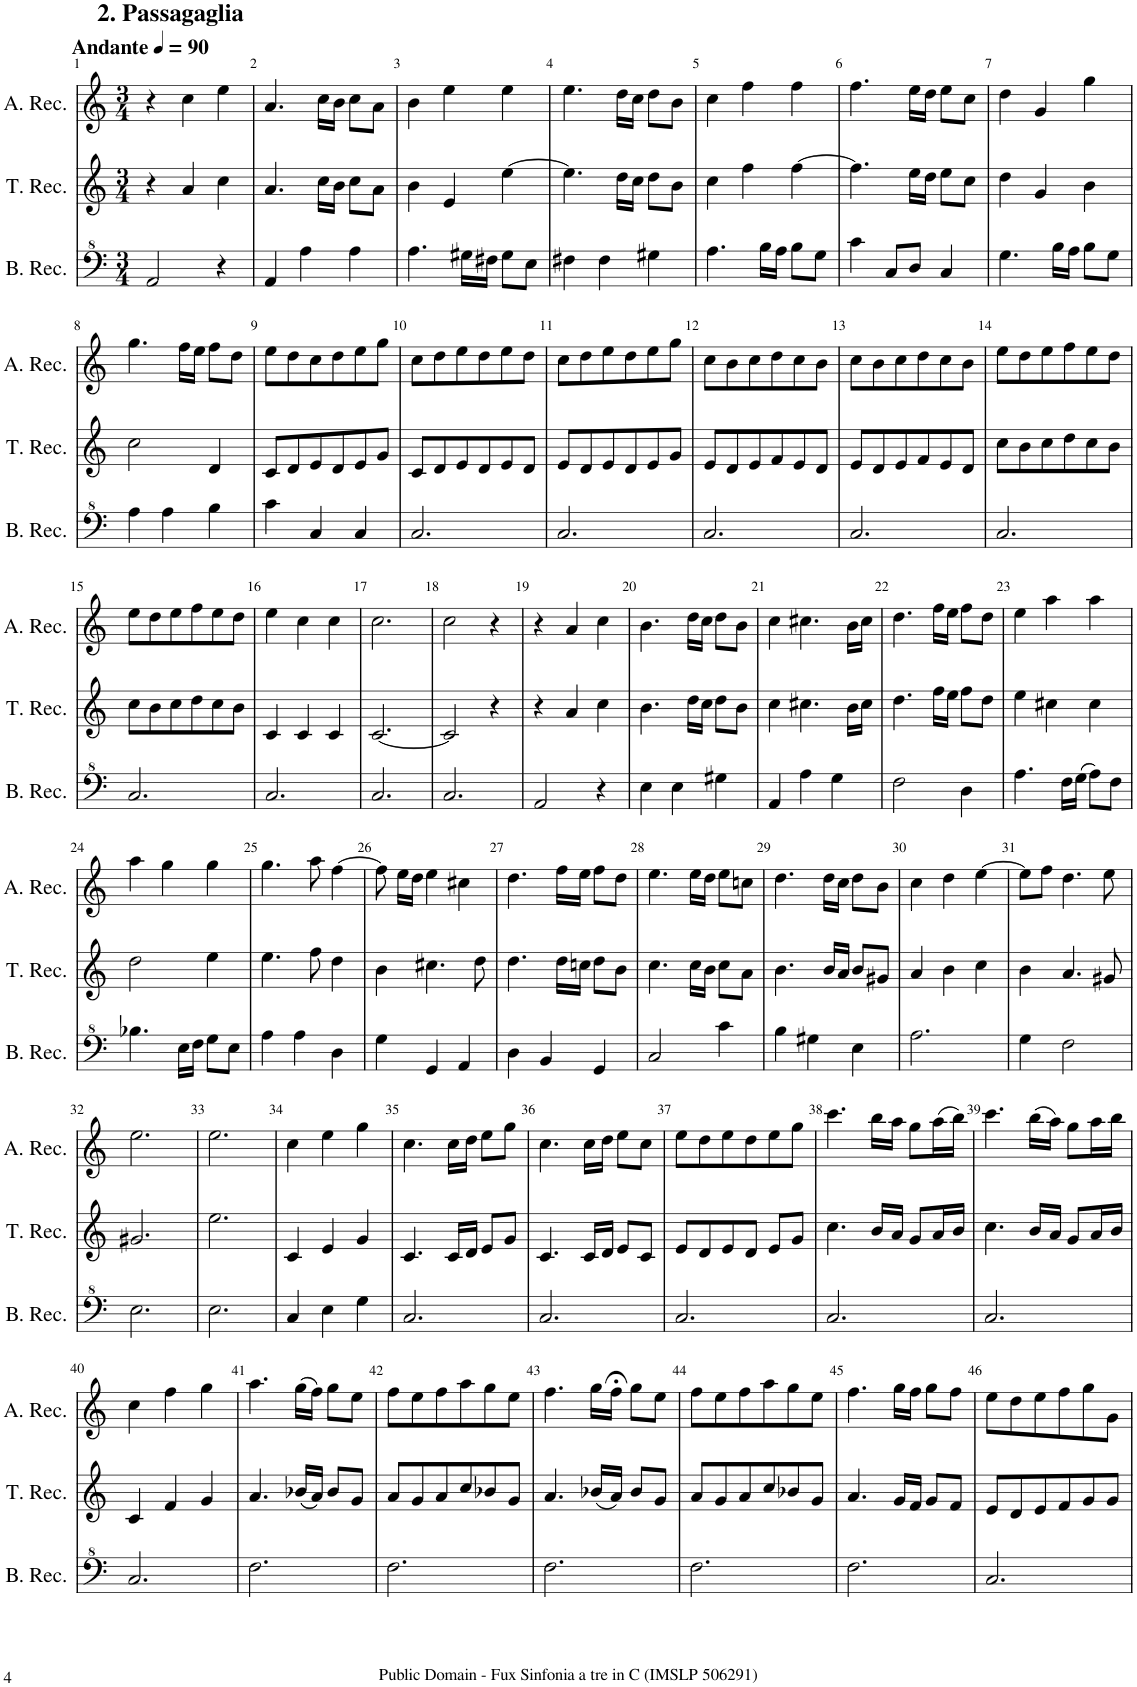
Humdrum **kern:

**kern	**kern	**kern
*part3	*part2	*part1
*staff3	*staff2	*staff1
*I"Bass Recorder	*I"Tenor Recorder	*I"Alto Recorder
*I'B. Rec.	*I'T. Rec.	*I'A. Rec.
!!LO:PB:g=z
*clefF^4	*clefG2	*clefG2
*k[]	*k[]	*k[]
*M3/4	*M3/4	*M3/4
*MM90	*MM90	*MM90
!!LO:REH:place=s1:a:B:cj:enc=none:fs=14:t=2. Passagaglia
=1	=1	=1
!	!	!LO:TX:a:B:t=Andante
2A/	4r	4r
.	4a/	4cc\
4r	4cc\	4ee\
=2	=2	=2
4A/	4.a/	4.a/
4a\	.	.
.	16cc\LL	16cc\LL
.	16b\JJ	16b\JJ
4a\	8cc\L	8cc\L
.	8a\J	8a\J
=3	=3	=3
4.a\	4b\	4b\
.	4e/	4ee\
16g#X\LL	.	.
16f#X\JJ	.	.
8g#\L	[4ee\	4ee\
8e\J	.	.
=4	=4	=4
4f#X\	4.ee\]	4.ee\
4f#\	.	.
.	16dd\LL	16dd\LL
.	16cc\JJ	16cc\JJ
4g#X\	8dd\L	8dd\L
.	8b\J	8b\J
=5	=5	=5
4.a\	4cc\	4cc\
.	4ff\	4ff\
16b\LL	.	.
16a\JJ	.	.
8b\L	[4ff\	4ff\
8g\J	.	.
=6	=6	=6
4cc\	4.ff\]	4.ff\
8c/L	.	.
8d/J	16ee\LL	16ee\LL
.	16dd\JJ	16dd\JJ
4c/	8ee\L	8ee\L
.	8cc\J	8cc\J
=7	=7	=7
4.g\	4dd\	4dd\
.	4g/	4g/
16b\LL	.	.
16a\JJ	.	.
8b\L	4b\	4gg\
8g\J	.	.
!!LO:LB:g=z
=8	=8	=8
4a\	2cc\	4.gg\
4a\	.	.
.	.	16ff\LL
.	.	16ee\JJ
4b\	4d/	8ff\L
.	.	8dd\J
=9	=9	=9
4cc\	8c/L	8ee\L
.	8d/	8dd\
4c/	8e/	8cc\
.	8d/	8dd\
4c/	8e/	8ee\
.	8g/J	8gg\J
=10	=10	=10
2.c/	8c/L	8cc\L
.	8d/	8dd\
.	8e/	8ee\
.	8d/	8dd\
.	8e/	8ee\
.	8d/J	8dd\J
=11	=11	=11
2.c/	8e/L	8cc\L
.	8d/	8dd\
.	8e/	8ee\
.	8d/	8dd\
.	8e/	8ee\
.	8g/J	8gg\J
=12	=12	=12
2.c/	8e/L	8cc\L
.	8d/	8b\
.	8e/	8cc\
.	8f/	8dd\
.	8e/	8cc\
.	8d/J	8b\J
=13	=13	=13
2.c/	8e/L	8cc\L
.	8d/	8b\
.	8e/	8cc\
.	8f/	8dd\
.	8e/	8cc\
.	8d/J	8b\J
=14	=14	=14
2.c/	8cc\L	8ee\L
.	8b\	8dd\
.	8cc\	8ee\
.	8dd\	8ff\
.	8cc\	8ee\
.	8b\J	8dd\J
!!LO:LB:g=z
=15	=15	=15
2.c/	8cc\L	8ee\L
.	8b\	8dd\
.	8cc\	8ee\
.	8dd\	8ff\
.	8cc\	8ee\
.	8b\J	8dd\J
=16	=16	=16
2.c/	4c/	4ee\
.	4c/	4cc\
.	4c/	4cc\
=17	=17	=17
2.c/	[2.c/	2.cc\
=18	=18	=18
2.c/	2c/]	2cc\
.	4r	4r
=19	=19	=19
2A/	4r	4r
.	4a/	4a/
4r	4cc\	4cc\
=20	=20	=20
4e\	4.b\	4.b\
4e\	.	.
.	16dd\LL	16dd\LL
.	16cc\JJ	16cc\JJ
4g#X\	8dd\L	8dd\L
.	8b\J	8b\J
=21	=21	=21
4A/	4cc\	4cc\
4a\	4.cc#X\	4.cc#X\
4g\	.	.
.	16b\LL	16b\LL
.	16cc#\JJ	16cc#\JJ
=22	=22	=22
2f\	4.dd\	4.dd\
.	16ff\LL	16ff\LL
.	16ee\JJ	16ee\JJ
4d\	8ff\L	8ff\L
.	8dd\J	8dd\J
=23	=23	=23
4.a\	4ee\	4ee\
.	4cc#X\	4aa\
16f\LL	.	.
(16g\JJ	.	.
8a\L)	4cc#\	4aa\
8f\J	.	.
!!LO:LB:g=z
=24	=24	=24
4.b-X\	2dd\	4aa\
.	.	4gg\
16e\LL	.	.
16f\JJ	.	.
8g\L	4ee\	4gg\
8e\J	.	.
=25	=25	=25
4a\	4.ee\	4.gg\
4a\	.	.
.	8ff\	8aa\
4d\	4dd\	[4ff\
=26	=26	=26
4g\	4b\	8ff\]
.	.	16ee\LL
.	.	16dd\JJ
4G/	4.cc#X\	4ee\
4A/	.	4cc#X\
.	8dd\	.
=27	=27	=27
4d\	4.dd\	4.dd\
4B/	.	.
.	16dd\LL	16ff\LL
.	16ccn\JJ	16ee\JJ
4G/	8dd\L	8ff\L
.	8b\J	8dd\J
=28	=28	=28
2c/	4.cc\	4.ee\
.	16cc\LL	16ee\LL
.	16b\JJ	16dd\JJ
4cc\	8cc\L	8ee\L
.	8a\J	8ccn\J
=29	=29	=29
4b\	4.b\	4.dd\
4g#X\	.	.
.	16b/LL	16dd\LL
.	16a/JJ	16cc\JJ
4e\	8b/L	8dd\L
.	8g#X/J	8b\J
=30	=30	=30
2.a\	4a/	4cc\
.	4b\	4dd\
.	4cc\	[4ee\
=31	=31	=31
4g\	4b\	8ee\L]
.	.	8ff\J
2f\	4.a/	4.dd\
.	8g#X/	8ee\
!!LO:LB:g=z
=32	=32	=32
2.e\	2.g#X/	2.ee\
=33	=33	=33
2.e\	2.ee\	2.ee\
=34	=34	=34
4c/	4c/	4cc\
4e\	4e/	4ee\
4g\	4g/	4gg\
=35	=35	=35
2.c/	4.c/	4.cc\
.	16c/LL	16cc\LL
.	16d/JJ	16dd\JJ
.	8e/L	8ee\L
.	8g/J	8gg\J
=36	=36	=36
2.c/	4.c/	4.cc\
.	16c/LL	16cc\LL
.	16d/JJ	16dd\JJ
.	8e/L	8ee\L
.	8c/J	8cc\J
=37	=37	=37
2.c/	8e/L	8ee\L
.	8d/	8dd\
.	8e/	8ee\
.	8d/J	8dd\
.	8e/L	8ee\
.	8g/J	8gg\J
=38	=38	=38
2.c/	4.cc\	4.ccc\
.	16b/LL	16bb\LL
.	16a/JJ	16aa\JJ
.	8g/L	8gg\L
.	16a/L	(16aa\L
.	16b/JJ	16bb\JJ)
=39	=39	=39
2.c/	4.cc\	4.ccc\
.	16b/LL	(16bb\LL
.	16a/JJ	16aa\JJ)
.	8g/L	8gg\L
.	16a/L	16aa\L
.	16b/JJ	16bb\JJ
!!LO:LB:g=z
=40	=40	=40
2.c/	4c/	4cc\
.	4f/	4ff\
.	4g/	4gg\
=41	=41	=41
2.f\	4.a/	4.aa\
.	(16b-X/LL	(16gg\LL
.	16a/JJ)	16ff\JJ)
.	8b-/L	8gg\L
.	8g/J	8ee\J
=42	=42	=42
2.f\	8a/L	8ff\L
.	8g/	8ee\
.	8a/	8ff\
.	8cc/	8aa\
.	8b-X/	8gg\
.	8g/J	8ee\J
=43	=43	=43
2.f\	4.a/	4.ff\
.	(16b-X/LL	16gg\LL
.	16a/JJ)	16ff;<\JJ
.	8b-/L	8gg\L
.	8g/J	8ee\J
=44	=44	=44
2.f\	8a/L	8ff\L
.	8g/	8ee\
.	8a/	8ff\
.	8cc/	8aa\
.	8b-X/	8gg\
.	8g/J	8ee\J
=45	=45	=45
2.f\	4.a/	4.ff\
.	16g/LL	16gg\LL
.	16f/JJ	16ff\JJ
.	8g/L	8gg\L
.	8f/J	8ff\J
=46	=46	=46
2.c/	8e/L	8ee\L
.	8d/	8dd\
.	8e/	8ee\
.	8f/	8ff\
.	8g/	8gg\
.	8g/J	8g\J
=	=	=
*-	*-	*-
